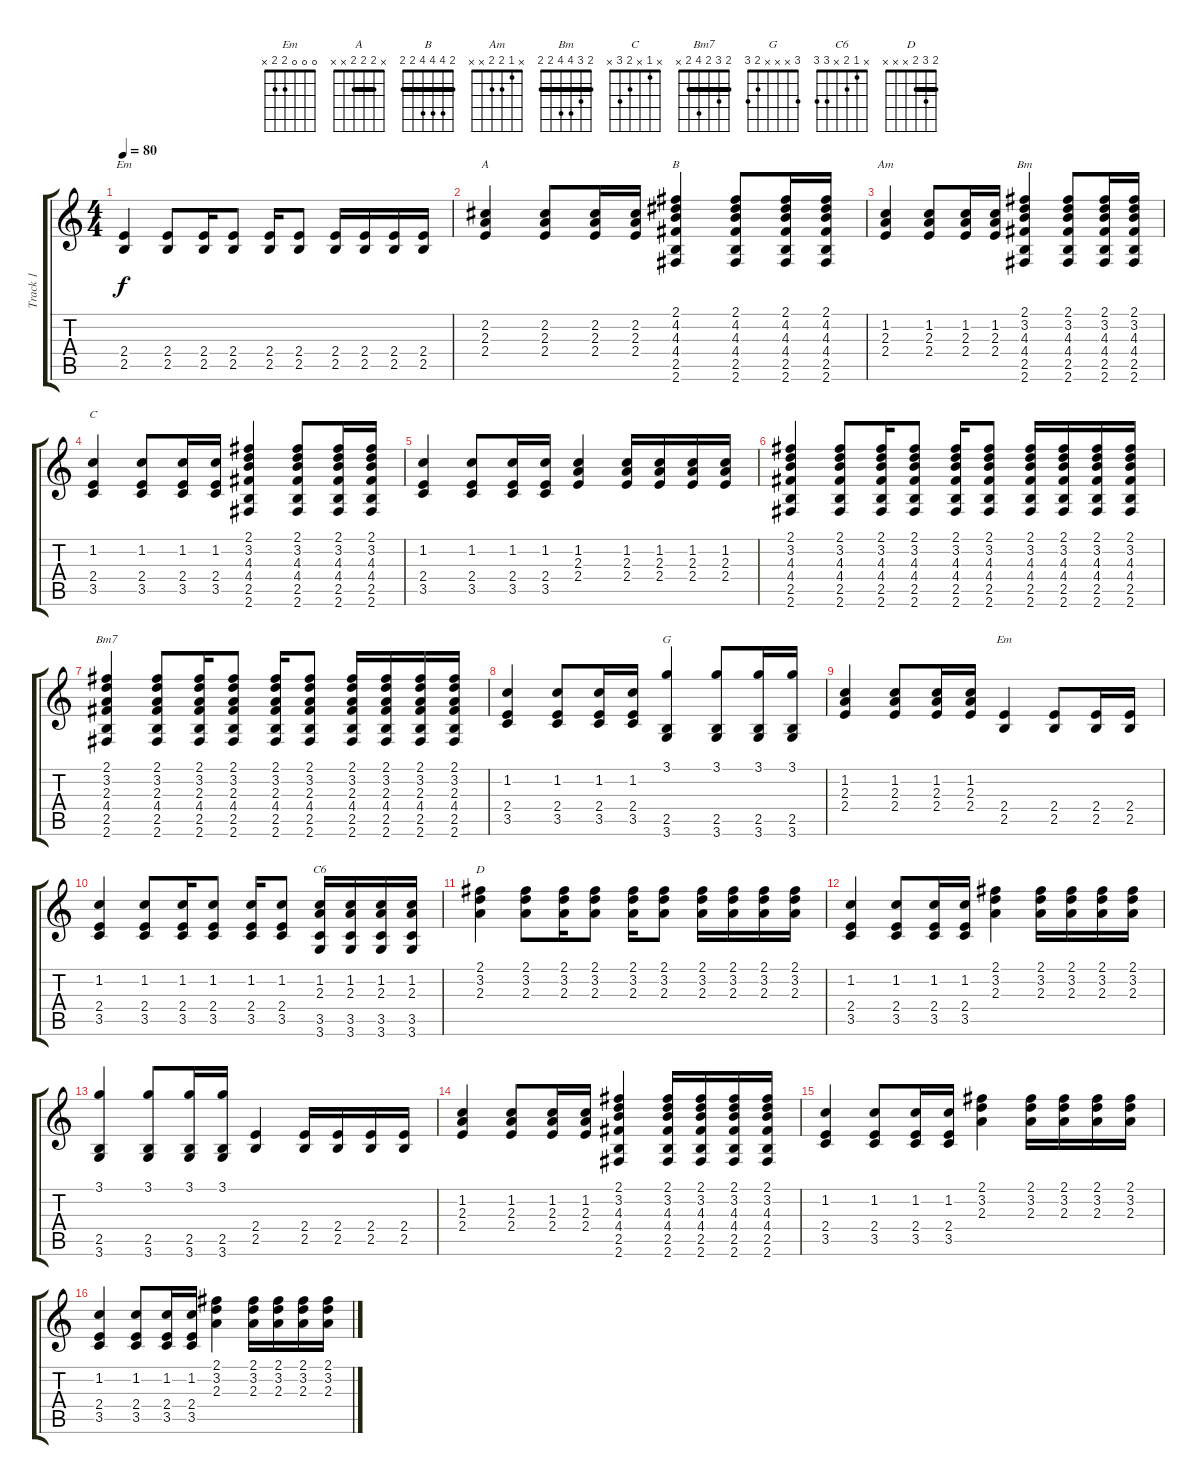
\track ("Track 1" "Track 1") {instrument acousticguitarsteel}
\staff {score tabs}
\tuning (E4 B3 G3 D3 A2 E2) {hide}
\chord ("Em" 0 0 0 2 2 0)
\chord ("A" x 2 2 2 x x) {barre 2}
\chord ("B" 2 4 4 4 2 2) {barre 2}
\chord ("Am" x 1 2 2 x x)
\chord ("Bm" 2 3 4 4 2 2) {barre 2}
\chord ("C" x 1 x 2 3 x)
\chord ("Bm7" 2 3 2 4 2 x) {barre 2}
\chord ("G" 3 x x x 2 3)
\chord ("Em" 0 0 0 2 2 x)
\chord ("C6" x 1 2 x 3 3)
\chord ("D" 2 3 2 x x x) {barre 2}
\ts (4 4)
\tempo 80
\clef g2
\ks c
(2.4 2.5).4{ch "Em" dy f} (2.4 2.5).8 (2.4 2.5).16 (2.4 2.5).8 (2.4 2.5).16 (2.4 2.5).8 (2.4 2.5).16 (2.4 2.5).16 (2.4 2.5).16 (2.4 2.5).16 |
(2.2 2.3 2.4).4{ch "A"} (2.2 2.3 2.4).8 (2.2 2.3 2.4).16 (2.2 2.3 2.4).16 (2.1 4.2 4.3 4.4 2.5 2.6).4{ch "B"} (2.1 4.2 4.3 4.4 2.5 2.6).8 (2.1 4.2 4.3 4.4 2.5 2.6).16 (2.1 4.2 4.3 4.4 2.5 2.6).16 |
(1.2 2.3 2.4).4{ch "Am"} (1.2 2.3 2.4).8 (1.2 2.3 2.4).16 (1.2 2.3 2.4).16 (2.1 3.2 4.3 4.4 2.5 2.6).4{ch "Bm"} (2.1 3.2 4.3 4.4 2.5 2.6).8 (2.1 3.2 4.3 4.4 2.5 2.6).16 (2.1 3.2 4.3 4.4 2.5 2.6).16 |
(1.2 2.4 3.5).4{ch "C"} (1.2 2.4 3.5).8 (1.2 2.4 3.5).16 (1.2 2.4 3.5).16 (2.1 3.2 4.3 4.4 2.5 2.6).4 (2.1 3.2 4.3 4.4 2.5 2.6).8 (2.1 3.2 4.3 4.4 2.5 2.6).16 (2.1 3.2 4.3 4.4 2.5 2.6).16 |
(1.2 2.4 3.5).4 (1.2 2.4 3.5).8 (1.2 2.4 3.5).16 (1.2 2.4 3.5).16 (1.2 2.3 2.4).4 (1.2 2.3 2.4).16 (1.2 2.3 2.4).16 (1.2 2.3 2.4).16 (1.2 2.3 2.4).16 |
(2.1 3.2 4.3 4.4 2.5 2.6).4 (2.1 3.2 4.3 4.4 2.5 2.6).8 (2.1 3.2 4.3 4.4 2.5 2.6).16 (2.1 3.2 4.3 4.4 2.5 2.6).8 (2.1 3.2 4.3 4.4 2.5 2.6).16 (2.1 3.2 4.3 4.4 2.5 2.6).8 (2.1 3.2 4.3 4.4 2.5 2.6).16 (2.1 3.2 4.3 4.4 2.5 2.6).16 (2.1 3.2 4.3 4.4 2.5 2.6).16 (2.1 3.2 4.3 4.4 2.5 2.6).16 |
(2.1 3.2 2.3 4.4 2.5 2.6).4{ch "Bm7"} (2.1 3.2 2.3 4.4 2.5 2.6).8 (2.1 3.2 2.3 4.4 2.5 2.6).16 (2.1 3.2 2.3 4.4 2.5 2.6).8 (2.1 3.2 2.3 4.4 2.5 2.6).16 (2.1 3.2 2.3 4.4 2.5 2.6).8 (2.1 3.2 2.3 4.4 2.5 2.6).16 (2.1 3.2 2.3 4.4 2.5 2.6).16 (2.1 3.2 2.3 4.4 2.5 2.6).16 (2.1 3.2 2.3 4.4 2.5 2.6).16 |
(1.2 2.4 3.5).4 (1.2 2.4 3.5).8 (1.2 2.4 3.5).16 (1.2 2.4 3.5).16 (3.1 2.5 3.6).4{ch "G"} (3.1 2.5 3.6).8 (3.1 2.5 3.6).16 (3.1 2.5 3.6).16 |
(1.2 2.3 2.4).4 (1.2 2.3 2.4).8 (1.2 2.3 2.4).16 (1.2 2.3 2.4).16 (2.4 2.5).4{ch "Em"} (2.4 2.5).8 (2.4 2.5).16 (2.4 2.5).16 |
(1.2 2.4 3.5).4 (1.2 2.4 3.5).8 (1.2 2.4 3.5).16 (1.2 2.4 3.5).8 (1.2 2.4 3.5).16 (1.2 2.4 3.5).8 (1.2 2.3 3.5 3.6).16{ch "C6"} (1.2 2.3 3.5 3.6).16 (1.2 2.3 3.5 3.6).16 (1.2 2.3 3.5 3.6).16 |
(2.1 3.2 2.3).4{ch "D"} (2.1 3.2 2.3).8 (2.1 3.2 2.3).16 (2.1 3.2 2.3).8 (2.1 3.2 2.3).16 (2.1 3.2 2.3).8 (2.1 3.2 2.3).16 (2.1 3.2 2.3).16 (2.1 3.2 2.3).16 (2.1 3.2 2.3).16 |
(1.2 2.4 3.5).4 (1.2 2.4 3.5).8 (1.2 2.4 3.5).16 (1.2 2.4 3.5).16 (2.1 3.2 2.3).4 (2.1 3.2 2.3).16 (2.1 3.2 2.3).16 (2.1 3.2 2.3).16 (2.1 3.2 2.3).16 |
(3.1 2.5 3.6).4 (3.1 2.5 3.6).8 (3.1 2.5 3.6).16 (3.1 2.5 3.6).16 (2.4 2.5).4 (2.4 2.5).16 (2.4 2.5).16 (2.4 2.5).16 (2.4 2.5).16 |
(1.2 2.3 2.4).4 (1.2 2.3 2.4).8 (1.2 2.3 2.4).16 (1.2 2.3 2.4).16 (2.1 3.2 4.3 4.4 2.5 2.6).4 (2.1 3.2 4.3 4.4 2.5 2.6).16 (2.1 3.2 4.3 4.4 2.5 2.6).16 (2.1 3.2 4.3 4.4 2.5 2.6).16 (2.1 3.2 4.3 4.4 2.5 2.6).16 |
(1.2 2.4 3.5).4 (1.2 2.4 3.5).8 (1.2 2.4 3.5).16 (1.2 2.4 3.5).16 (2.1 3.2 2.3).4 (2.1 3.2 2.3).16 (2.1 3.2 2.3).16 (2.1 3.2 2.3).16 (2.1 3.2 2.3).16 |
(1.2 2.4 3.5).4 (1.2 2.4 3.5).8 (1.2 2.4 3.5).16 (1.2 2.4 3.5).16 (2.1 3.2 2.3).4 (2.1 3.2 2.3).16 (2.1 3.2 2.3).16 (2.1 3.2 2.3).16 (2.1 3.2 2.3).16
